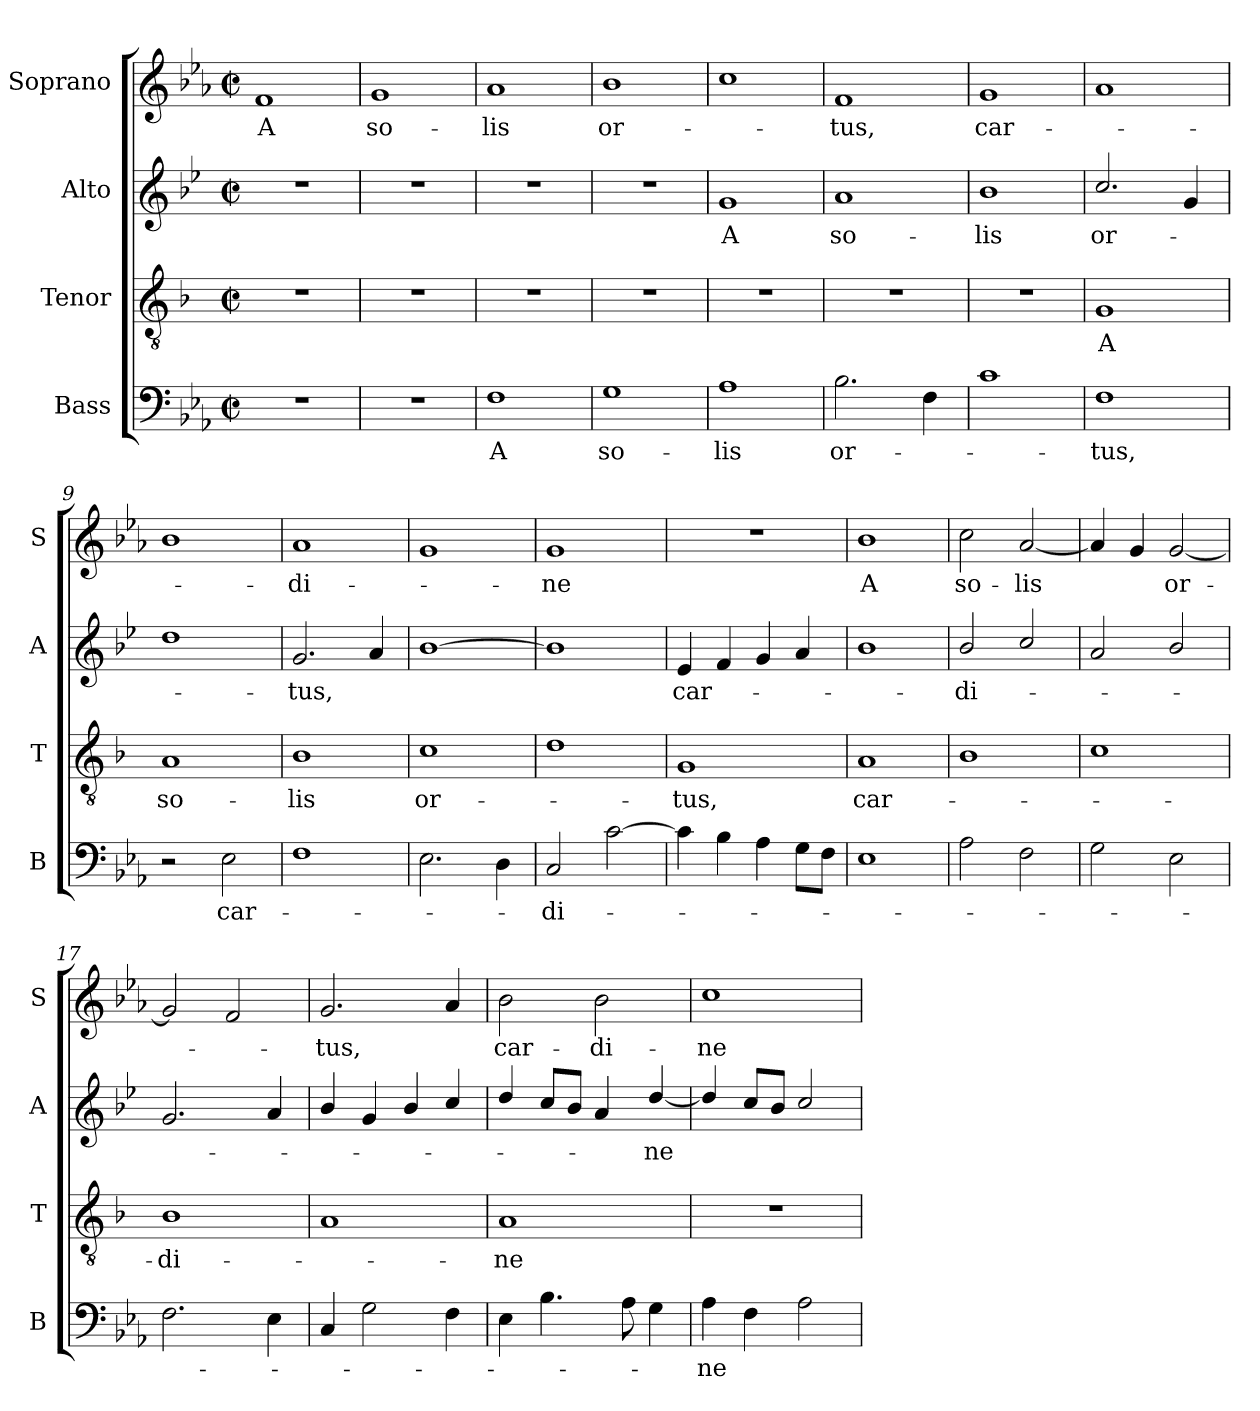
**kern	**text	**kern	**text	**kern	**text	**kern	**text
*part4	*part4	*part3	*part3	*part2	*part2	*part1	*part1
*staff4	*staff4	*staff3	*staff3	*staff2	*staff2	*staff1	*staff1
*I"Bass	*	*I"Tenor	*	*I"Alto	*	*I"Soprano	*
*I'B	*	*I'T	*	*I'A	*	*I'S	*
*clefF4	*	*clefGv2	*	*clefG2	*	*clefG2	*
*	*	*ITrd1c2	*	*ITrd4c7	*	*	*
*k[b-e-a-]	*	*k[b-e-a-]	*	*k[b-e-a-]	*	*k[b-e-a-]	*
*c:	*	*c:	*	*c:	*	*c:	*
*M2/2	*	*M2/2	*	*M2/2	*	*M2/2	*
*met(c|)	*	*met(c|)	*	*met(c|)	*	*met(c|)	*
=1	=1	=1	=1	=1	=1	=1	=1
1r	.	1r	.	1r	.	1f	A
=2	=2	=2	=2	=2	=2	=2	=2
1r	.	1r	.	1r	.	1g	so-
=3	=3	=3	=3	=3	=3	=3	=3
1F	A	1r	.	1r	.	1a-	-lis
=4	=4	=4	=4	=4	=4	=4	=4
1G	so-	1r	.	1r	.	1b-	or-
=5	=5	=5	=5	=5	=5	=5	=5
1A-	-lis	1r	.	1c	A	1cc	.
=6	=6	=6	=6	=6	=6	=6	=6
2.B-\	or-	1r	.	1d	so-	1f	-tus,
4F\	.	.	.	.	.	.	.
=7	=7	=7	=7	=7	=7	=7	=7
1c	.	1r	.	1e-	-lis	1g	car-
=8	=8	=8	=8	=8	=8	=8	=8
1F	-tus,	1F	A	2.f/	or-	1a-	.
.	.	.	.	4c/	.	.	.
=9	=9	=9	=9	=9	=9	=9	=9
2r	.	1G	so-	1g	.	1b-	.
2E-\	car-	.	.	.	.	.	.
=10	=10	=10	=10	=10	=10	=10	=10
1F	.	1A-	-lis	2.c/	-tus,	1a-	-di-
.	.	.	.	4d/	.	.	.
!!LO:LB:g=z
=11	=11	=11	=11	=11	=11	=11	=11
2.E-\	.	1B-	or-	[1e-	.	1g	.
4D\	.	.	.	.	.	.	.
=12	=12	=12	=12	=12	=12	=12	=12
2C/	-di-	1c	.	1e-]	.	1g	-ne
[2c\	.	.	.	.	.	.	.
=13	=13	=13	=13	=13	=13	=13	=13
4c\]	.	1F	-tus,	4A-/	car-	1r	.
4B-\	.	.	.	4B-/	.	.	.
4A-\	.	.	.	4c/	.	.	.
8G\L	.	.	.	4d/	.	.	.
8F\J	.	.	.	.	.	.	.
=14	=14	=14	=14	=14	=14	=14	=14
1E-	.	1G	car-	1e-	.	1b-	A
=15	=15	=15	=15	=15	=15	=15	=15
2A-\	.	1A-	.	2e-/	-di-	2cc\	so-
2F\	.	.	.	2f/	.	[2a-/	-lis
=16	=16	=16	=16	=16	=16	=16	=16
2G\	.	1B-	.	2d/	.	4a-/]	.
.	.	.	.	.	.	4g/	.
2E-\	.	.	.	2e-/	.	[2g/	or-
=17	=17	=17	=17	=17	=17	=17	=17
2.F\	.	1A-	-di-	2.c/	.	2g/]	.
.	.	.	.	.	.	2f/	.
4E-\	.	.	.	4d/	.	.	.
=18	=18	=18	=18	=18	=18	=18	=18
4C/	.	1G	.	4e-/	.	2.g/	-tus,
2G\	.	.	.	4c/	.	.	.
.	.	.	.	4e-/	.	.	.
4F\	.	.	.	4f/	.	4a-/	.
=19	=19	=19	=19	=19	=19	=19	=19
4E-\	.	1G	-ne	4g/	.	2b-\	car-
4.B-\	.	.	.	8f/L	.	.	.
.	.	.	.	8e-/J	.	.	.
.	.	.	.	4d/	.	2b-\	-di-
8A-\	.	.	.	.	.	.	.
4G\	.	.	.	[4g/	-ne	.	.
=20	=20	=20	=20	=20	=20	=20	=20
4A-\	-ne	1r	.	4g/]	.	1cc	-ne
4F\	.	.	.	8f/L	.	.	.
.	.	.	.	8e-/J	.	.	.
2A-\	.	.	.	2f/	.	.	.
=	=	=	=	=	=	=	=
*-	*-	*-	*-	*-	*-	*-	*-
